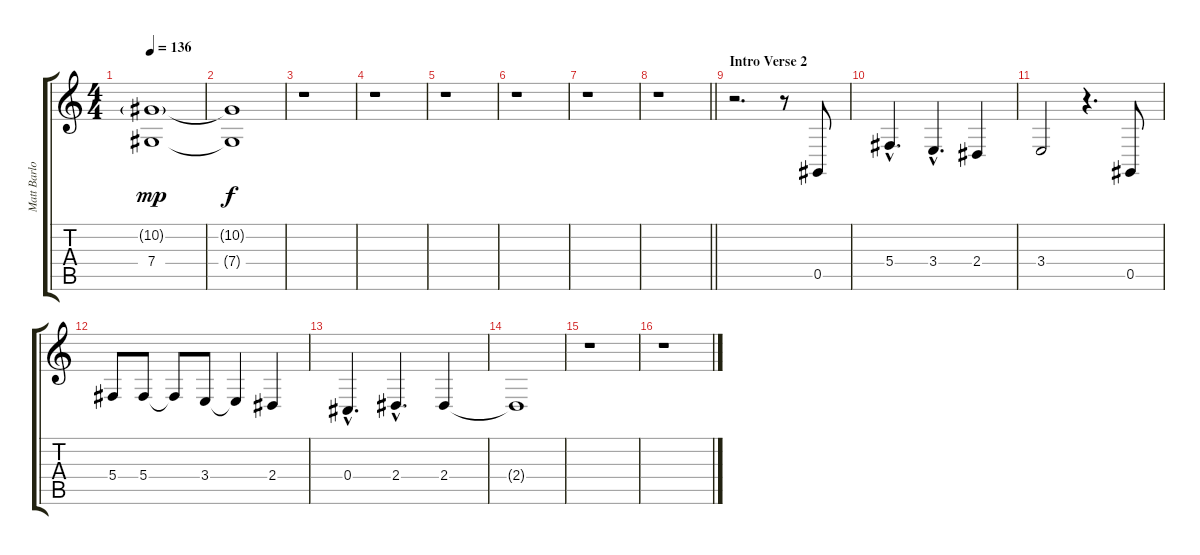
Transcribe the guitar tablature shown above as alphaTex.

\track ("Matt Barlow" "Matt Barlo") {instrument flute}
\staff {score tabs}
\tuning (Eb4 Bb3 Gb3 Db3 Ab2 Eb2) {hide}
\ts (4 4)
\tempo 136
\clef g2
\ks c
(10.2{g} 7.4).1{dy mp} |
(10.2{t} 7.4{t}).1{dy f} |
r.1 |
r.1 |
r.1 |
r.1 |
r.1 |
\barLineRight lightlight
r.1 |
\section ("" "Intro Verse 2")
r.2{d} r.8 0.5.8 |
5.4{hac}.4{d} 3.4{hac}.4{d} 2.4.4 |
3.4.2 r.4{d} 0.5.8 |
5.4.8 5.4.8 5.4{t}.8 3.4.8 3.4{t}.4 2.4.4 |
0.4{hac}.4{d} 2.4{hac}.4{d} 2.4.4 |
2.4{t}.1 |
r.1 |
r.1
